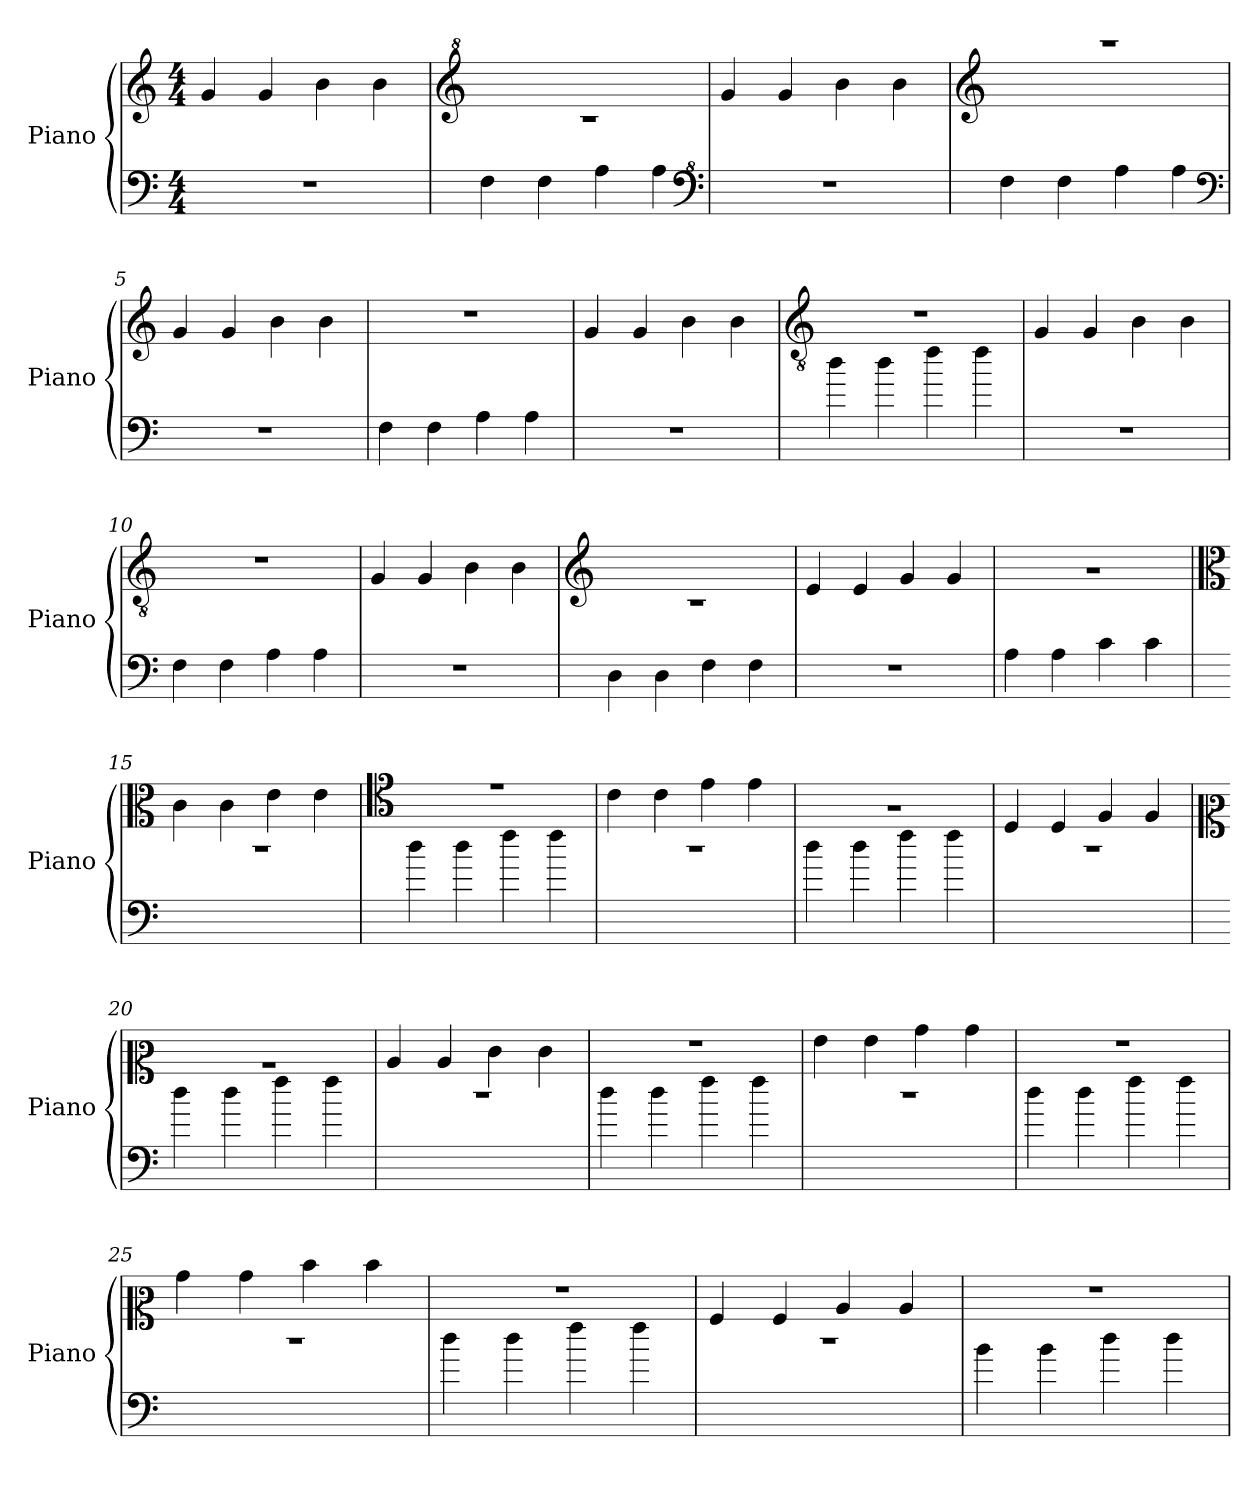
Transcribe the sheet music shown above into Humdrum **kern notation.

**kern	**kern
*part1	*part1
*staff2	*staff1
*I"Piano	*
*I'Piano	*
*clefF4	*clefG2
*M4/4	*M4/4
=1	=1
1rF	4g/
.	4g/
.	4b\
.	4b\
=2	=2
*	*clefG^2
4F\	1rdd
4F\	.
4A\	.
4A\	.
*clefF^4	*
=3	=3
1rf	4gg/
.	4gg/
.	4bb\
.	4bb\
=4	=4
*	*clefG2
4f\	1rddd
4f\	.
4a\	.
4a\	.
*clefF4	*
=5	=5
1rF	4g/
.	4g/
.	4b\
.	4b\
=6	=6
4F\	1rdd
4F\	.
4A\	.
4A\	.
=7	=7
1rF	4g/
.	4g/
.	4b\
.	4b\
!!LO:LB:g=z
=8	=8
*	*clefGv2
4dd\	1rd
4dd\	.
4ff\	.
4ff\	.
=9	=9
1rF	4G/
.	4G/
.	4B\
.	4B\
=10	=10
4F\	1rd
4F\	.
4A\	.
4A\	.
=11	=11
1rF	4G/
.	4G/
.	4B\
.	4B\
=12	=12
*	*clefG2
4D\	1rd
4D\	.
4F\	.
4F\	.
=13	=13
1rF	4e/
.	4e/
.	4g/
.	4g/
=14	=14
4A\	1rcc
4A\	.
4c\	.
4c\	.
!!LO:LB:g=z
=15	=15
*	*clefC3
1rdd	4c\
.	4c\
.	4e\
.	4e\
=16	=16
*	*clefC4
4dd\	1re
4dd\	.
4ff\	.
4ff\	.
=17	=17
1rdd	4c\
.	4c\
.	4e\
.	4e\
=18	=18
4dd\	1rB
4dd\	.
4ff\	.
4ff\	.
=19	=19
1rdd	4D/
.	4D/
.	4F/
.	4F/
=20	=20
*	*clefC2
4dd\	1rc
4dd\	.
4ff\	.
4ff\	.
=21	=21
1rdd	4c/
.	4c/
.	4e\
.	4e\
!!LO:LB:g=z
=22	=22
4dd\	1rg
4dd\	.
4ff\	.
4ff\	.
=23	=23
1rdd	4g\
.	4g\
.	4b\
.	4b\
=24	=24
4dd\	1rg
4dd\	.
4ff\	.
4ff\	.
=25	=25
1rdd	4b\
.	4b\
.	4dd\
.	4dd\
=26	=26
4dd\	1rg
4dd\	.
4ff\	.
4ff\	.
=27	=27
1rdd	4A/
.	4A/
.	4c/
.	4c/
=28	=28
4b\	1rg
4b\	.
4dd\	.
4dd\	.
=	=
*-	*-
